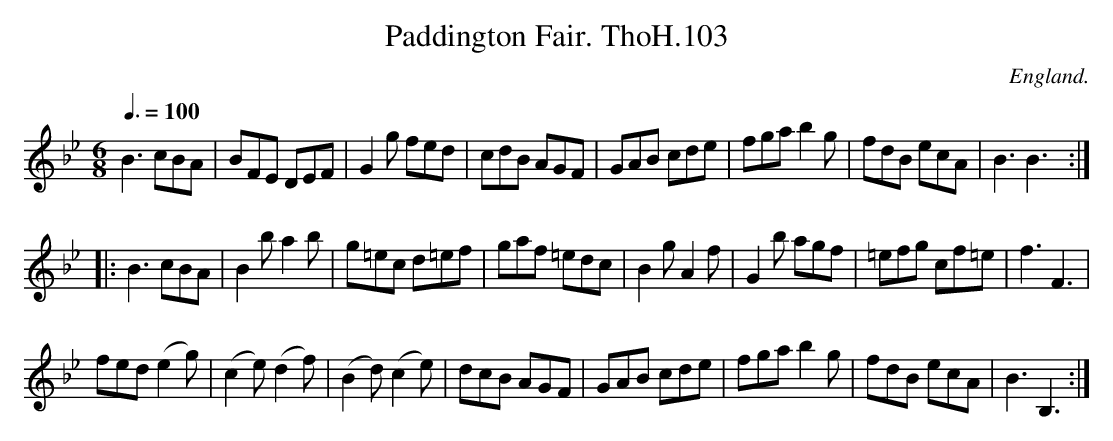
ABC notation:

X:1
T:Paddington Fair. ThoH.103
Q:3/8=100
M:6/8
L:1/8
O:England.
K:Bb
B3cBA|BFE DEF|G2g fed|cdB AGF|GAB cde|fgab2g|fdB ecA|B3B3:|
|:B3cBA|B2ba2b|g=ec d=ef|gaf =edc|B2gA2f|G2b agf|=efg cf=e|f3F3|
fed(e2g)|(c2e)(d2f)|(B2d)(c2e)|dcB AGF|GAB cde|fgab2g|fdB ecA |B3B,3:|
